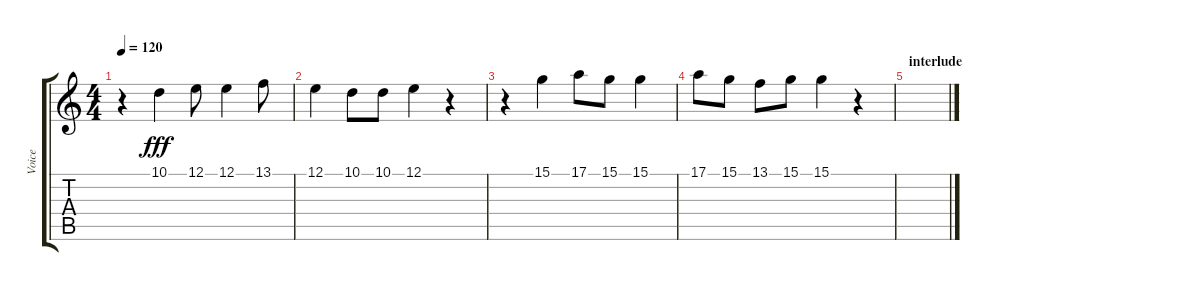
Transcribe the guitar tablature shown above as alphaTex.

\track ("Voice" "Voice") {instrument choiraahs}
\staff {score tabs}
\tuning (E4 B3 G3 D3 A2 E2) {hide}
\ts (4 4)
\tempo 120
\clef g2
\ks c
r.4{dy fff} 10.1.4 12.1.8 12.1.4 13.1.8 |
12.1.4 10.1.8 10.1.8 12.1.4 r.4 |
r.4 15.1.4 17.1.8 15.1.8 15.1.4 |
17.1.8 15.1.8 13.1.8 15.1.8 15.1.4 r.4 |
\section ("" "interlude")
